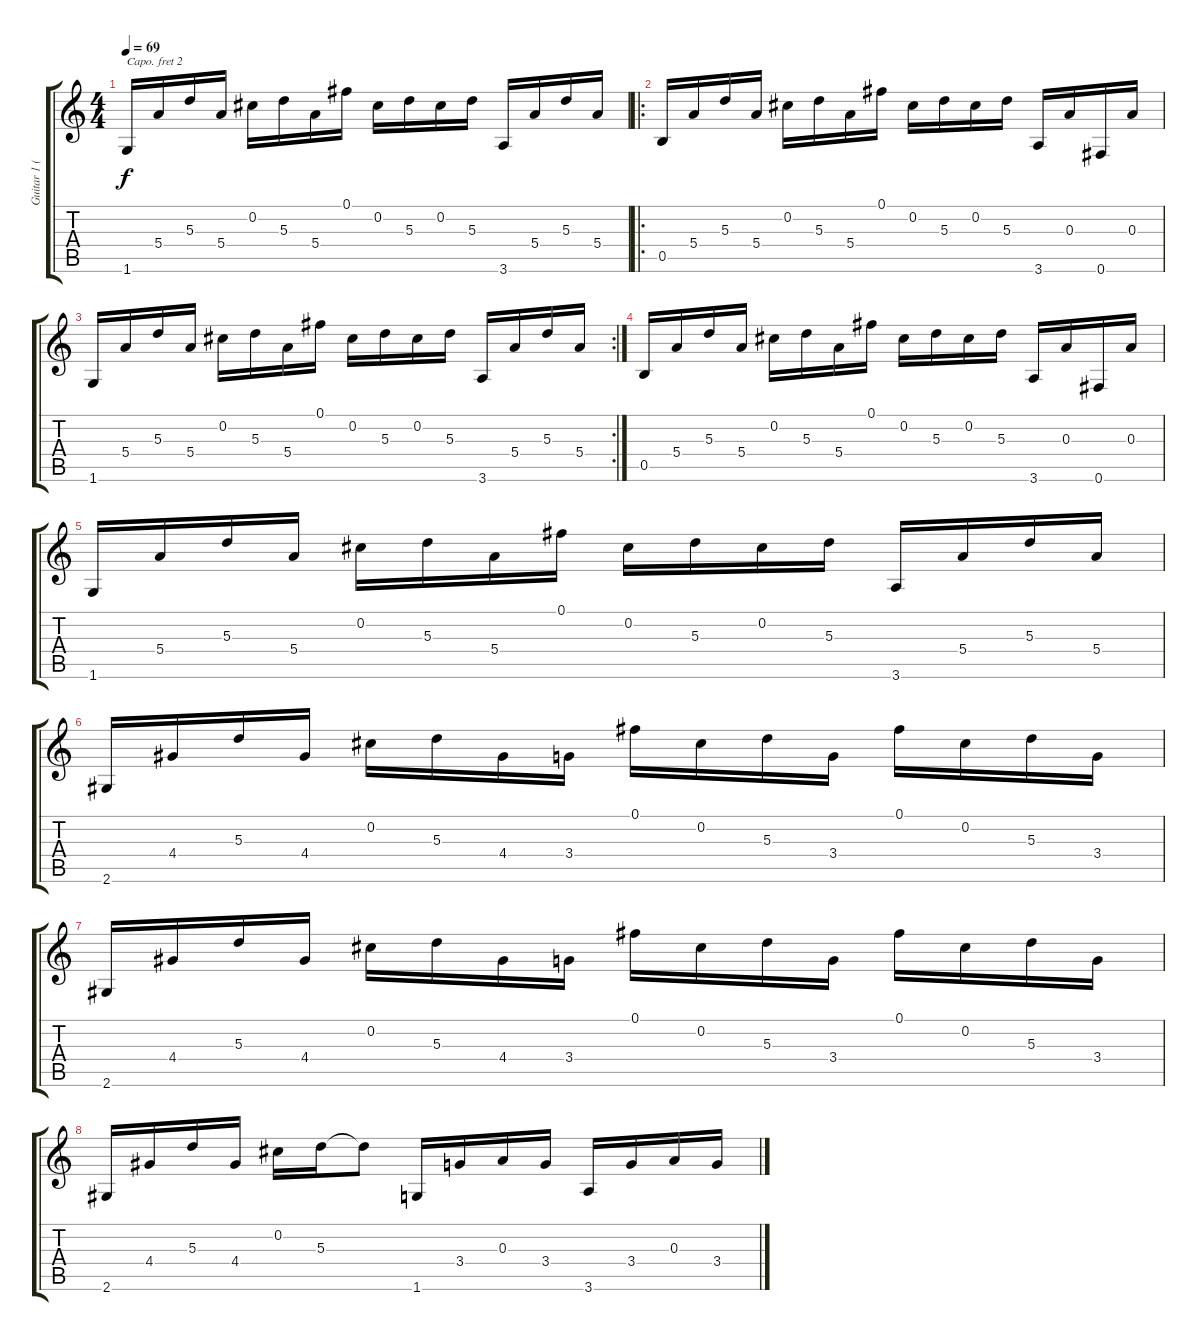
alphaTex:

\track ("Guitar 1 (easier to read)" "Guitar 1 (") {instrument acousticguitarnylon}
\staff {score tabs}
\capo 2
\tuning (E4 B3 G3 D3 A2 E2) {hide}
\ts (4 4)
\tempo 69
\clef g2
\ks c
1.6.16{dy f} 5.4.16 5.3.16 5.4.16 0.2.16 5.3.16 5.4.16 0.1.16 0.2.16 5.3.16 0.2.16 5.3.16 3.6.16 5.4.16 5.3.16 5.4.16 |
\ro
0.5.16 5.4.16 5.3.16 5.4.16 0.2.16 5.3.16 5.4.16 0.1.16 0.2.16 5.3.16 0.2.16 5.3.16 3.6.16 0.3.16 0.6.16 0.3.16 |
\rc 2
1.6.16 5.4.16 5.3.16 5.4.16 0.2.16 5.3.16 5.4.16 0.1.16 0.2.16 5.3.16 0.2.16 5.3.16 3.6.16 5.4.16 5.3.16 5.4.16 |
0.5.16 5.4.16 5.3.16 5.4.16 0.2.16 5.3.16 5.4.16 0.1.16 0.2.16 5.3.16 0.2.16 5.3.16 3.6.16 0.3.16 0.6.16 0.3.16 |
1.6.16 5.4.16 5.3.16 5.4.16 0.2.16 5.3.16 5.4.16 0.1.16 0.2.16 5.3.16 0.2.16 5.3.16 3.6.16 5.4.16 5.3.16 5.4.16 |
2.6.16 4.4.16 5.3.16 4.4.16 0.2.16 5.3.16 4.4.16 3.4.16 0.1.16 0.2.16 5.3.16 3.4.16 0.1.16 0.2.16 5.3.16 3.4.16 |
2.6.16 4.4.16 5.3.16 4.4.16 0.2.16 5.3.16 4.4.16 3.4.16 0.1.16 0.2.16 5.3.16 3.4.16 0.1.16 0.2.16 5.3.16 3.4.16 |
2.6.16 4.4.16 5.3.16 4.4.16 0.2.16 5.3.16 5.3{t}.8 1.6.16 3.4.16 0.3.16 3.4.16 3.6.16 3.4.16 0.3.16 3.4.16
